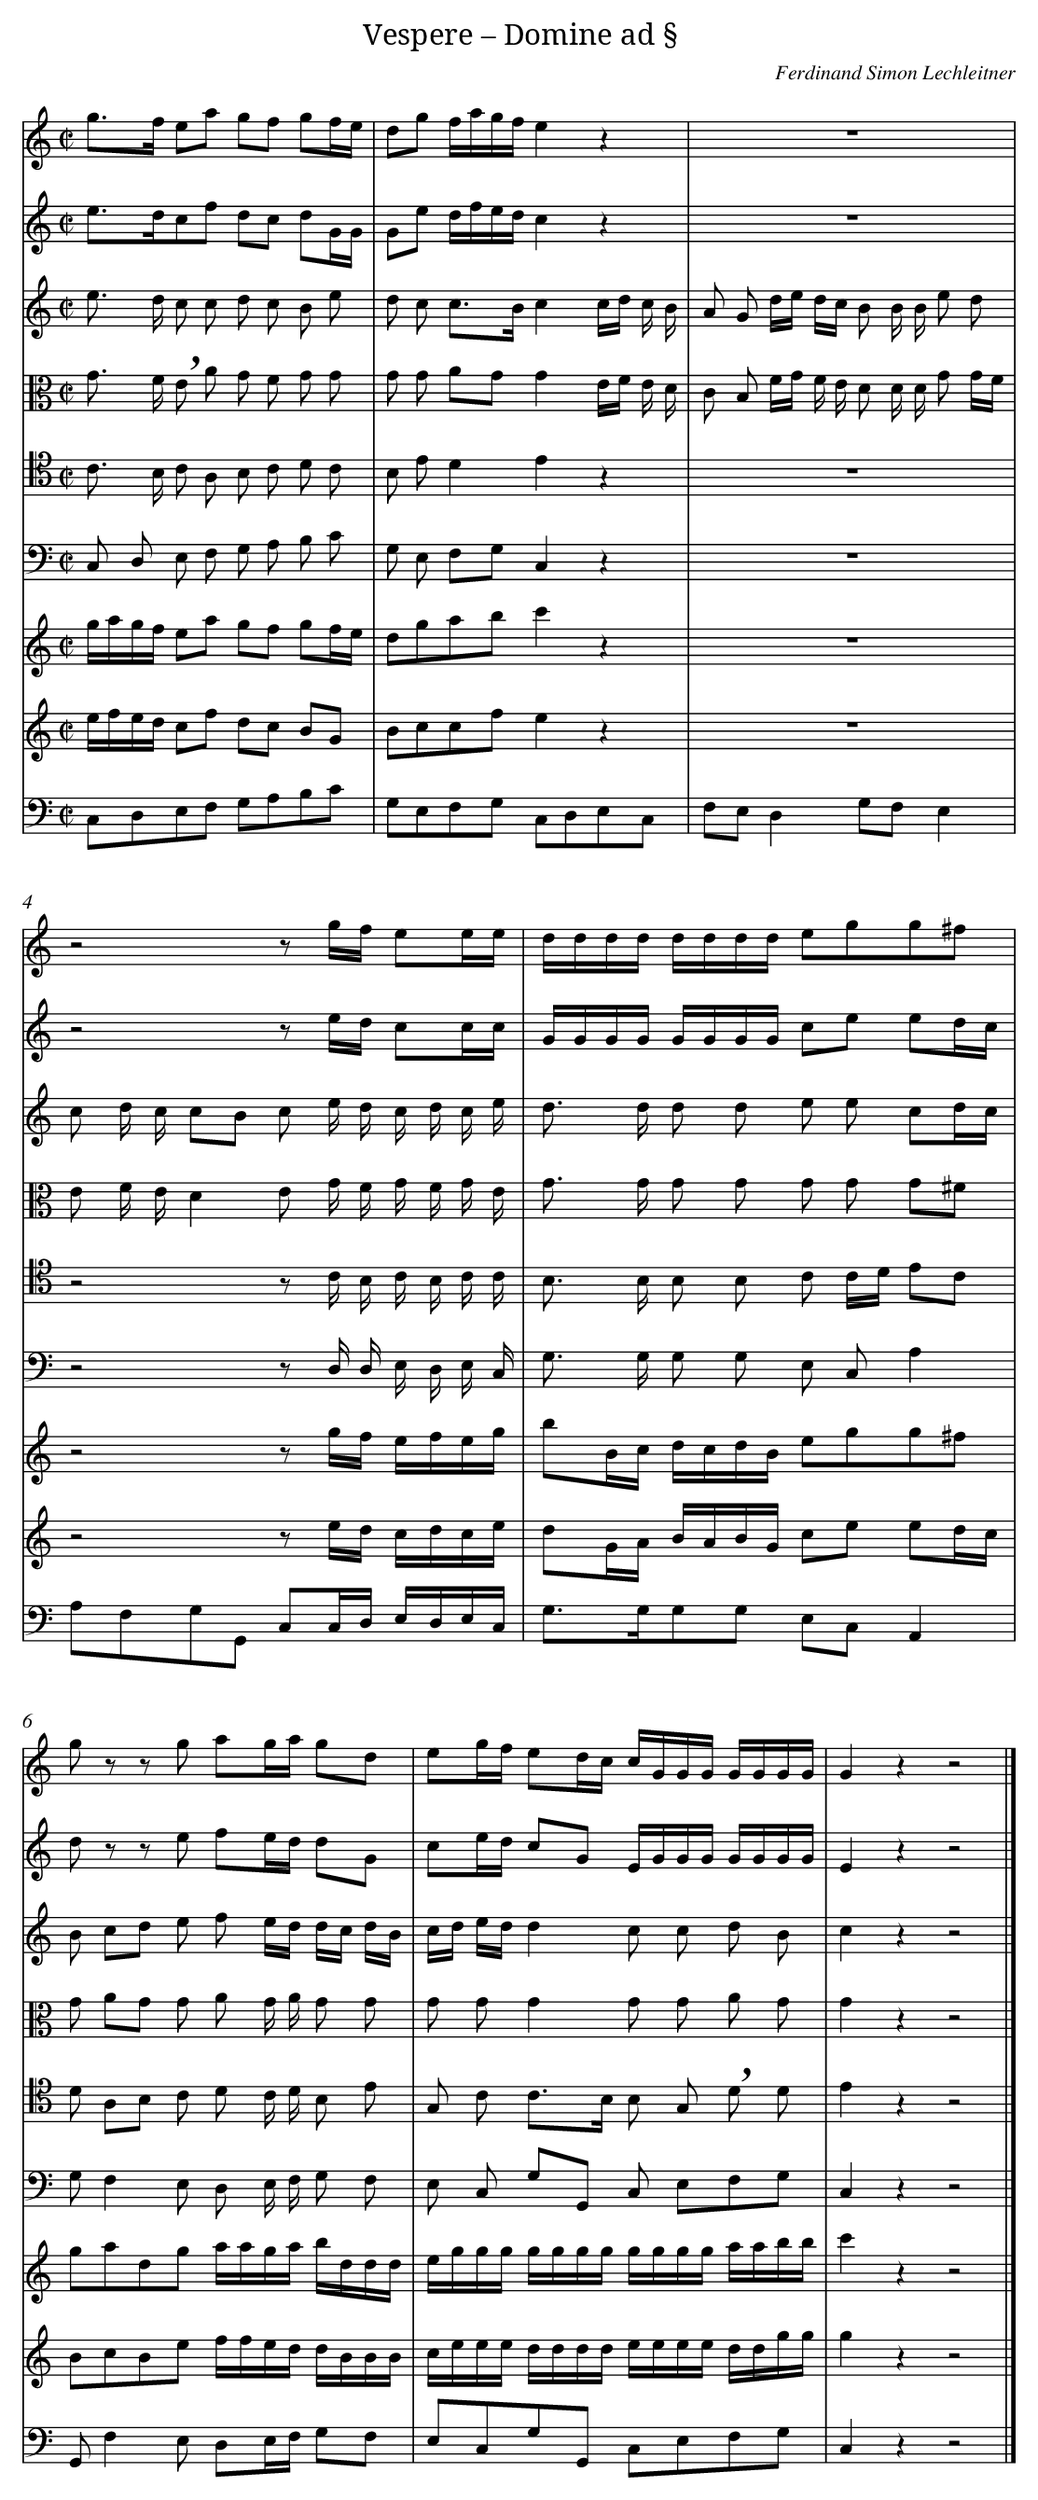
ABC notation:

X:1
T: Vespere – Domine ad §
C: Ferdinand Simon Lechleitner
L: 1/8
M: C|
V: 1 clef=treble
V: 2 clef=treble
V: 3
V: 4 clef=alto
V: 5 clef=tenor
V: 6 clef=bass
V: 7 clef=treble
V: 8 clef=treble
V: 9 clef=bass
K: C
[V:1] g>f ea gf gf/e/ |
[V:2] e>dcf dc dG/G/ |
[V:3] e> d c c d c B e |
[V:4] G> F !breath!E A G F G G |
[V:5] C> B, C A, B, C D C |
[V:6] C, D, E, F, G, A, B, C |
[V:7] g/a/g/f/ ea gf gf/e/ |
[V:8] e/f/e/d/ cf dc BG |
[V:9] C,D,E,F, G,A,B,C |
[V:1] dg f/a/g/f/e2z2 |
[V:2] Ge d/f/e/d/c2z2 |
[V:3] d c c>Bc2c/d/ c/ B/ |
[V:4] G G AGG2E/F/ E/ D/ |
[V:5] B, ED2E2z2 |
[V:6] G, E, F,G,C,2z2 |
[V:7] dgabc'2z2 |
[V:8] Bccfe2z2 |
[V:9] G,E,F,G, C,D,E,C, |
[V:1] z8 |
[V:2] z8 |
[V:3] A G d/e/ d/c/ B B/ B/ e d |
[V:4] C B, F/G/ F/ E/ D D/ D/ G G/F/ |
[V:5] z8 |
[V:6] z8 |
[V:7] z8 |
[V:8] z8 |
[V:9] F,E,D,2G,F,E,2 |
[V:1] z4z g/f/ ee/e/ |
[V:2] z4z e/d/ cc/c/ |
[V:3] c d/ c/ cB c e/ d/ c/ d/ c/ e/ |
[V:4] E F/ E/D2E G/ F/ G/ F/ G/ E/ |
[V:5] z4z C/ B,/ C/ B,/ C/ C/ |
[V:6] z4z D,/ D,/ E,/ D,/ E,/ C,/ |
[V:7] z4z g/f/ e/f/e/g/ |
[V:8] z4z e/d/ c/d/c/e/ |
[V:9] A,F,G,G,, C,C,/D,/ E,/D,/E,/C,/ |
[V:1] d/d/d/d/ d/d/d/d/ egg^f |
[V:2] G/G/G/G/ G/G/G/G/ ce ed/c/ |
[V:3] d> d d d e e cd/c/ |
[V:4] G> G G G G G G^F |
[V:5] B,> B, B, B, C C/D/ EC |
[V:6] G,> G, G, G, E, C,A,2 |
[V:7] bB/c/ d/c/d/B/ egg^f |
[V:8] dG/A/ B/A/B/G/ ce ed/c/ |
[V:9] G,>G,G,G, E,C,A,,2 |
[V:1] g z z g ag/a/ gd |
[V:2] d z z e fe/d/ dG |
[V:3] B cd e f e/d/ d/c/ d/B/ |
[V:4] G AG G A G/ A/ G G |
[V:5] D A,B, C D C/ D/ B, E |
[V:6] G,F,2E, D, E,/ F,/ G, F, |
[V:7] gadg a/a/g/a/ b/d/d/d/ |
[V:8] BcBe f/f/e/d/ d/B/B/B/ |
[V:9] G,,F,2E, D,E,/F,/ G,F, |
[V:1] eg/f/ ed/c/ c/G/G/G/ G/G/G/G/ |
[V:2] ce/d/ cG E/G/G/G/ G/G/G/G/ |
[V:3] c/d/ e/d/d2c c d B |
[V:4] G GG2G G A G |
[V:5] G, C C>B, B, G, !breath!D D |
[V:6] E, C, G,G,, C, E,F,G, |
[V:7] e/g/g/g/ g/g/g/g/ g/g/g/g/ a/a/b/b/ |
[V:8] c/e/e/e/ d/d/d/d/ e/e/e/e/ d/d/g/g/ |
[V:9] E,C,G,G,, C,E,F,G, |
[V:1] G2z2z4 |]
[V:2] E2z2z4 |]
[V:3] c2z2z4 |]
[V:4] G2z2z4 |]
[V:5] E2z2z4 |]
[V:6] C,2z2z4 |]
[V:7] c'2z2z4 |]
[V:8] g2z2z4 |]
[V:9] C,2z2z4 |]
